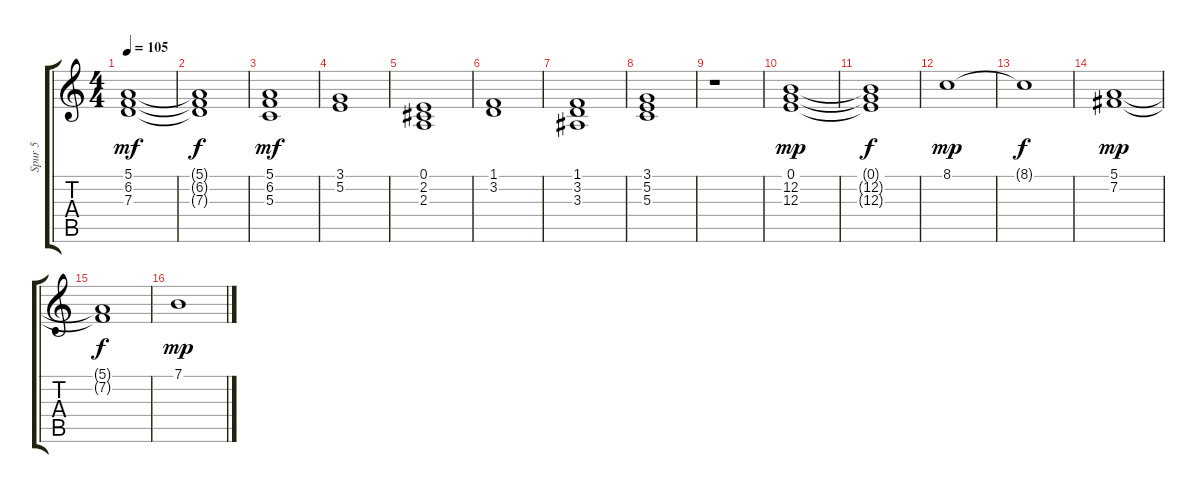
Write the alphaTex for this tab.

\track ("Spur 5" "Spur 5") {instrument choiraahs}
\staff {score tabs}
\tuning (E4 B3 G3 D3 A2 E2) {hide}
\ts (4 4)
\tempo 105
\clef g2
\ks c
(5.1 6.2 7.3).1{dy mf} |
(5.1{t} 6.2{t} 7.3{t}).1{dy f} |
(5.1 6.2 5.3).1{dy mf} |
(3.1 5.2).1 |
(0.1 2.2 2.3).1 |
(1.1 3.2).1 |
(1.1 3.2 3.3).1 |
(3.1 5.2 5.3).1 |
r.1 |
(0.1 12.2 12.3).1{dy mp} |
(0.1{t} 12.2{t} 12.3{t}).1{dy f} |
8.1.1{dy mp} |
8.1{t}.1{dy f} |
(5.1 7.2).1{dy mp} |
(5.1{t} 7.2{t}).1{dy f} |
7.1.1{dy mp}
